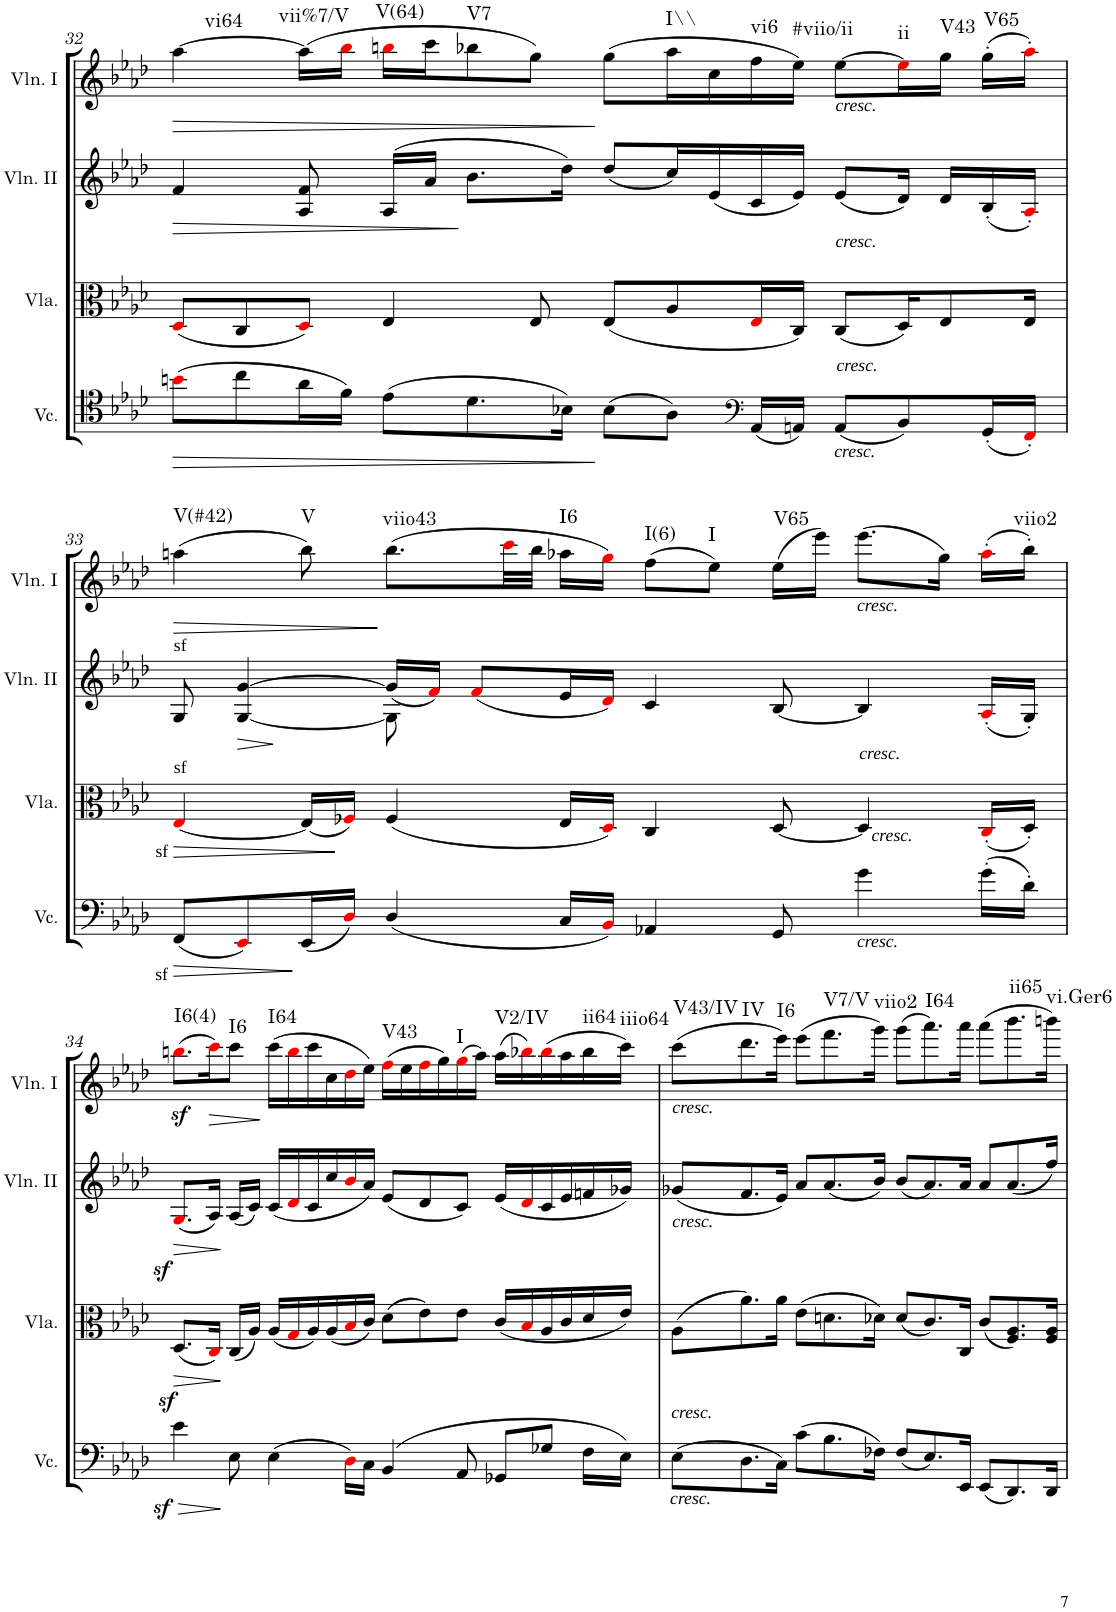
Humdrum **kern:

**kern	**dynam	**kern	**dynam	**kern	**dynam	**kern	**dynam	**harte
*part4	*part4	*part3	*part3	*part2	*part2	*part1	*part1	*part1
*staff4	*staff4	*staff3	*staff3	*staff2	*staff2	*staff1	*staff1	*
*I"Violoncello	*	*I"Viola	*	*I"Violin II	*	*I"Violin I	*	*
*I'Vc.	*	*I'Vla.	*	*I'Vln. II	*	*I'Vln. I	*	*
!!LO:PB:g=z
*clefC4	*	*clefC3	*	*clefG2	*	*clefG2	*	*
*k[b-e-a-d-]	*	*k[b-e-a-d-]	*	*k[b-e-a-d-]	*	*k[b-e-a-d-]	*	*
*A-:	*	*A-:	*	*A-:	*	*A-:	*	*
*M12/8	*	*M12/8	*	*M12/8	*	*M12/8	*	*
=32	=32	=32	=32	=32	=32	=32	=32	=32
!	!LO:HP:b	!	!	!	!LO:HP:b	!	!LO:HP:b	!LO:H:kt=vi64
(8bni\L	>	(8D-i/L	.	4f/	>	[4aa-\	>	N
8cc\	.	8C/	.	.	.	.	.	.
!	!	!	!	!	!	!	!	!LO:H:kt=vii%7/V
16a-\L	.	8D-i/J)	.	8A-/ 8f/	.	(16aa-\LL]	.	N
16f\JJ)	.	.	.	.	.	16bb-i\JJ	.	.
!	!	!	!	!	!	!	!	!LO:H:kt=V(64)
(8e-\L	.	4E-/	.	(16A-/LL	.	16bbni\LL	.	N
.	.	.	.	16a-/JJ	.	16ccc\J	.	.
!	!	!	!	!	!	!	!	!LO:H:kt=V7
8.d-\	.	.	.	8.b-\L	]	8bb-X\	.	N
.	.	8E-/	.	.	.	8gg\J)	.	.
16B-X\Jk)	.	.	.	16dd-\Jk)	.	.	.	.
(8B-\L	.	(8E-/L	.	(8dd-/L	.	(8gg\L	]	.
!	!	!	!	!	!	!	!	!LO:H:kt=I\\
8A-\J)	.	8A-/	.	16cc/L)	.	16aa-\L	.	N
.	.	.	.	(16e-/	.	16cc\	.	.
*clefF4	*	*	*	*	*	*	*	*
!	!	!	!	!	!	!	!	!LO:H:kt=vi6
(16AA-/LL	.	16E-i/L	.	16c/	.	16ff\	.	N
!	!	!	!	!	!	!	!	!LO:H:kt=#viio/ii
16AAn/JJ)	.	16C/JJ)	.	16e-/JJ)	.	16ee-\JJ)	.	N
!	!	!	!	!	!	!LO:TX:b:i:t=cresc.	!	!
!	!	!LO:TX:a:i:t=cresc.	!	!	!	!	!	!
!LO:TX:a:i:t=cresc.	!	!	!	!	!	!	!	!
!LO:TX:b:i:t=cresc.	!	!	!	!	!	!	!	!
(8AA/L	.	(8C/L	.	(8e-/L	.	[8ee-\L	.	.
!	!	!	!	!	!	!	!	!LO:H:kt=ii
8BB-/)	.	16D-/K)	.	16d-/Jk)	.	16ee-i\L]	.	N
!	!	!	!	!	!	!	!	!LO:H:kt=V43
.	.	8E-/	.	16d-/LL	.	16gg\JJ	.	N
!	!	!	!	!	!	!	!	!LO:H:kt=V65
(16GG'/L	.	.	.	(16B-'/	.	(16gg'\LL	.	N
16FF'i/JJ)	.	16E-/Jk	.	16A-'i/JJ)	.	16aa-'i\JJ)	.	.
!!LO:LB:g=z
=33	=33	=33	=33	=33	=33	=33	=33	=33
!	!	!	!	!	!	!LO:TX:b:t=sf	!	!
!	!	!LO:TX:a:t=sf	!	!	!	!	!	!
!LO:TX:a:t=sf	!	!	!	!	!	!	!	!
!LO:TX:b:t=sf	!	!	!	!	!	!	!	!
!	!LO:HP:b	!	!LO:HP:b	!	!	!	!LO:HP:b	!LO:H:kt=V(#42)
*	*	*	*	*^	*	*	*	*
(8FF/L	>	[4E-i/	>	8G/	4.ryy	.	(4aan\	>	N
!	!	!	!	!	!	!LO:HP:b	!	!	!
8EE-i/)	.	.	.	[<4G/ [4g/	.	>	.	.	.
!	!	!	!	!	!	!	!	!	!LO:H:kt=V
(16EE-/L	]	(16E-/LL]	.	.	.	.	8bb-\)	.	N
16D-i/JJ)	.	16F-Xi/JJ)	]	.	.	.	.	.	.
!	!	!	!	!	!	!	!	!	!LO:H:kt=viio43
(4D-/	.	(4F-/	.	(<16g/LL]	8G\]	.	(8.bb-\L	]	N
.	.	.	.	16fi/JJ)	.	.	.	.	.
.	.	.	.	(8fi/L	1ryy	.	.	.	.
.	.	.	.	.	.	.	32ccci\LL	.	.
.	.	.	.	.	.	.	32bb-\JJJ	.	.
!	!	!	!	!	!	!	!	!	!LO:H:kt=I6
16C/LL	.	16E-/LL	.	16e-/L	.	.	16aa-X\LL	.	N
16BB-i/JJ)	.	16D-i/JJ)	.	16d-i/JJ)	.	.	16ggi\JJ)	.	.
!	!	!	!	!	!	!	!	!	!LO:H:kt=I(6)
4AA-X/	.	4C/	.	4c/	.	.	(8ff\L	.	N
!	!	!	!	!	!	!	!	!	!LO:H:kt=I
.	.	.	.	.	.	.	8ee-\J)	.	N
!	!	!	!	!	!	!	!	!	!LO:H:kt=V65
8GG/	.	[8D-/	.	[<8B-/	.	.	(16ee-\LL	.	N
.	.	.	.	.	.	.	16eee-\JJ)	.	.
!	!	!	!	!	!	!	!LO:TX:b:i:t=cresc.	!	!
!	!	!LO:TX:a:i:t=cresc.	!	!	!	!	!	!	!
!	!	!LO:TX:b:i:t=cresc.	!	!	!	!	!	!	!
!LO:TX:b:i:t=cresc.	!	!	!	!	!	!	!	!	!
4g\	.	4D-/]	.	4B-/]	.	.	(8.eee-\L	.	.
.	.	.	.	.	.	.	16gg\Jk)	.	.
(16g'\LL	.	(16C'i/LL	.	(<16A-'<i/LL	.	.	(16aa-'i\LL	.	.
!	!	!	!	!	!	!	!	!	!LO:H:kt=viio2
16d-'\JJ)	.	16D-'/JJ)	.	16G'</JJ)	.	.	16bb-'\JJ)	.	N
*	*	*	*	*v	*v	*	*	*	*
.	.	.	.	.	]	.	.	.
!!LO:LB:g=z
=34	=34	=34	=34	=34	=34	=34	=34	=34
!	!	!	!LO:HP:b	!	!LO:HP:b	!	!LO:DY:b	!LO:H:kt=I6(4)
4e-z>\	.	(8.D-z>/L	>	(8.Gi/L	>	(8.bbni\L	sf	N
!	!	!	!	!	!	!	!LO:HP:b	!
.	.	16Ci/Jk)	.	16A-/Jk)	.	16ccci\K)	>	.
!	!	!	!	!	!	!	!	!LO:H:kt=I6
8E-\	]	(16C/LL	]	(16A-/LL	]	8ccc\J	.	N
.	.	16A-/JJ)	.	16c/JJ)	.	.	.	.
!	!	!	!	!	!	!	!	!LO:H:kt=I64
(4E-\	.	(16A-/LL	.	(16c/LL	.	(16ccc\LL	]	N
.	.	16Gi/	.	16d-i/	.	16bbi\	.	.
.	.	16A-/)	.	16c/	.	16ccc\	.	.
.	.	(16A-/	.	16cc/	.	16cc\	.	.
16D-i\LL)	.	16B-i/	.	16b-i/	.	16dd-i\	.	.
16C\JJ	.	16c/JJ)	.	16a-/JJ)	.	16ee-\JJ)	.	.
!	!	!	!	!	!	!	!	!LO:H:kt=V43
(4BB-/	.	(8d-\L	.	(8e-/L	.	(16ffi\LL	.	N
.	.	.	.	.	.	16ee-\	.	.
.	.	8e-\)	.	8d-/	.	16ffi\	.	.
.	.	.	.	.	.	16gg\)	.	.
!	!	!	!	!	!	!	!	!LO:H:kt=I
8AA-/	.	8e-\J	.	8c/J)	.	(16ggi\	.	N
.	.	.	.	.	.	16aa-\JJ)	.	.
!	!	!	!	!	!	!	!	!LO:H:kt=V2/IV
8GG-X/L	.	(16c/LL	.	(16e-/LL	.	(16aa-\LL	.	N
.	.	16B-i/	.	16d-i/	.	16bb-Xi\)	.	.
8G-X/J	.	16A-/	.	16c/	.	(16bb-i\	.	.
.	.	16c/	.	16e-/	.	16aa-\	.	.
!	!	!	!	!	!	!	!	!LO:H:kt=ii64
16F\LL	.	16d-/	.	16fn/	.	16bb-\	.	N
!	!	!	!	!	!	!	!	!LO:H:kt=iiio64
16E-\JJ)	.	16e-/JJ)	.	16g-X/JJ)	.	16ccc\JJ)	.	N
=35	=35	=35	=35	=35	=35	=35	=35	=35
!	!	!	!	!	!	!LO:TX:b:i:t=cresc.	!	!
!	!	!	!	!LO:TX:b:i:t=cresc.	!	!	!	!
!LO:TX:b:i:t=cresc.	!	!	!	!	!	!	!	!
!LO:TX:a:i:t=cresc.	!	!	!	!	!	!	!	!LO:H:kt=V43/IV
(8E-\L	.	(8A-\L	.	(8g-X/L	.	(8ccc\L	.	N
!	!	!	!	!	!	!	!	!LO:H:kt=IV
8.D-\	.	8.a-\)	.	8.f/	.	8.ddd-\	.	N
!	!	!	!	!	!	!	!	!LO:H:kt=I6
16C\Jk)	.	16a-\Jk	.	16e-/Jk)	.	16eee-\Jk)	.	N
(8c\L	.	(8e-\L	.	8a-/L	.	(8eee-\L	.	.
!	!	!	!	!	!	!	!	!LO:H:kt=V7/V
8.B-\	.	8.dn\	.	(8.a-/	.	8.fff\	.	N
!	!	!	!	!	!	!	!	!LO:H:kt=viio2
16F-X\Jk)	.	16d-X\Jk)	.	16b-/Jk)	.	16ggg\Jk)	.	N
(8F-/L	.	(8d-/L	.	(8b-/L	.	(8ggg\L	.	.
!	!	!	!	!	!	!	!	!LO:H:kt=I64
8.E-/)	.	8.c/)	.	8.a-/)	.	8.aaa-\)	.	N
16EE-/Jk	.	16C/Jk	.	16a-/Jk	.	16aaa-\Jk	.	.
(8EE-/L	.	(8c/L	.	8a-/L	.	(8aaa-\L	.	.
!	!	!	!	!	!	!	!	!LO:H:kt=ii65
8.DD-/)	.	8.F/ 8.A-/)	.	(8.a-/	.	8.bbb-\	.	N
!	!	!	!	!	!	!	!	!LO:H:kt=vi.Ger6
16DD-/Jk	.	16F/ 16A-/Jk	.	16ff/Jk)	.	16bbbn\Jk)	.	N
=	=	=	=	=	=	=	=	=
*-	*-	*-	*-	*-	*-	*-	*-	*-
